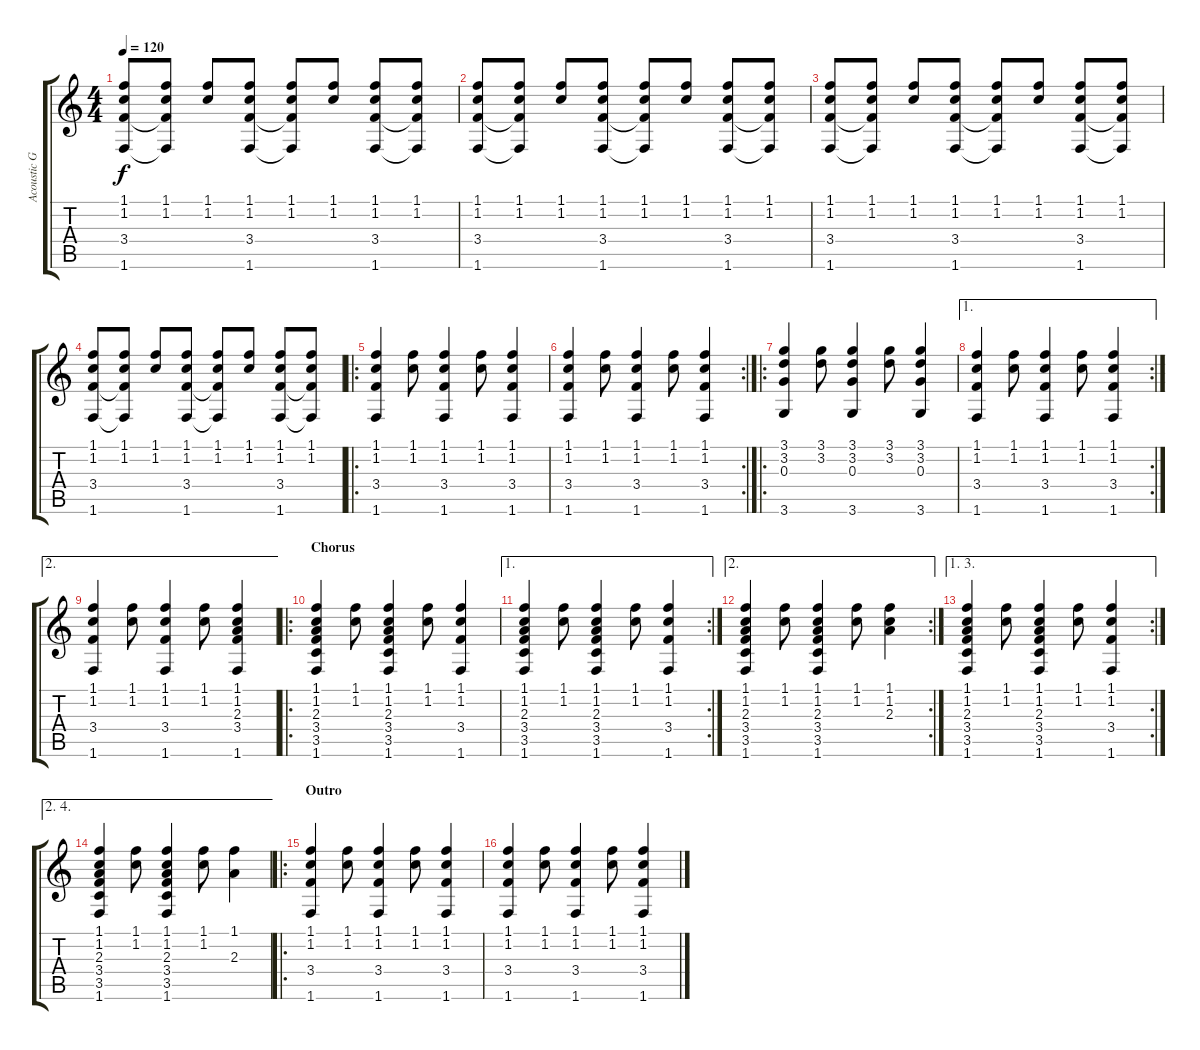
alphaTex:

\track ("Acoustic Guitar (steel)" "Acoustic G") {instrument acousticguitarsteel}
\staff {score tabs}
\tuning (E4 B3 G3 D3 A2 E2) {hide}
\ts (4 4)
\tempo 120
\clef g2
\ks c
(1.1 1.2 3.4 1.6).8{dy f} (1.1 1.2 3.4{t} 1.6{t}).8 (1.1 1.2).8 (1.1 1.2 3.4 1.6).8 (1.1 1.2 3.4{t} 1.6{t}).8 (1.1 1.2).8 (1.1 1.2 3.4 1.6).8 (1.1 1.2 3.4{t} 1.6{t}).8 |
(1.1 1.2 3.4 1.6).8 (1.1 1.2 3.4{t} 1.6{t}).8 (1.1 1.2).8 (1.1 1.2 3.4 1.6).8 (1.1 1.2 3.4{t} 1.6{t}).8 (1.1 1.2).8 (1.1 1.2 3.4 1.6).8 (1.1 1.2 3.4{t} 1.6{t}).8 |
(1.1 1.2 3.4 1.6).8 (1.1 1.2 3.4{t} 1.6{t}).8 (1.1 1.2).8 (1.1 1.2 3.4 1.6).8 (1.1 1.2 3.4{t} 1.6{t}).8 (1.1 1.2).8 (1.1 1.2 3.4 1.6).8 (1.1 1.2 3.4{t} 1.6{t}).8 |
(1.1 1.2 3.4 1.6).8 (1.1 1.2 3.4{t} 1.6{t}).8 (1.1 1.2).8 (1.1 1.2 3.4 1.6).8 (1.1 1.2 3.4{t} 1.6{t}).8 (1.1 1.2).8 (1.1 1.2 3.4 1.6).8 (1.1 1.2 3.4{t} 1.6{t}).8 |
\ro
(1.1 1.2 3.4 1.6).4 (1.1 1.2).8 (1.1 1.2 3.4 1.6).4 (1.1 1.2).8 (1.1 1.2 3.4 1.6).4 |
\rc 2
(1.1 1.2 3.4 1.6).4 (1.1 1.2).8 (1.1 1.2 3.4 1.6).4 (1.1 1.2).8 (1.1 1.2 3.4 1.6).4 |
\ro
(3.1 3.2 0.3 3.6).4 (3.1 3.2).8 (3.1 3.2 0.3 3.6).4 (3.1 3.2).8 (3.1 3.2 0.3 3.6).4 |
\ae 1
\rc 2
(1.1 1.2 3.4 1.6).4 (1.1 1.2).8 (1.1 1.2 3.4 1.6).4 (1.1 1.2).8 (1.1 1.2 3.4 1.6).4 |
\ae 2
(1.1 1.2 3.4 1.6).4 (1.1 1.2).8 (1.1 1.2 3.4 1.6).4 (1.1 1.2).8 (1.1 1.2 2.3 3.4 1.6).4 |
\ro
\section ("" "Chorus")
(1.1 1.2 2.3 3.4 3.5 1.6).4 (1.1 1.2).8 (1.1 1.2 2.3 3.4 3.5 1.6).4 (1.1 1.2).8 (1.1 1.2 3.4 1.6).4 |
\ae 1
\rc 2
(1.1 1.2 2.3 3.4 3.5 1.6).4 (1.1 1.2).8 (1.1 1.2 2.3 3.4 3.5 1.6).4 (1.1 1.2).8 (1.1 1.2 3.4 1.6).4 |
\ae 2
\rc 2
(1.1 1.2 2.3 3.4 3.5 1.6).4 (1.1 1.2).8 (1.1 1.2 2.3 3.4 3.5 1.6).4 (1.1 1.2).8 (1.1 1.2 2.3).4 |
\ae (1 3)
\rc 2
(1.1 1.2 2.3 3.4 3.5 1.6).4 (1.1 1.2).8 (1.1 1.2 2.3 3.4 3.5 1.6).4 (1.1 1.2).8 (1.1 1.2 3.4 1.6).4 |
\ae (2 4)
(1.1 1.2 2.3 3.4 3.5 1.6).4 (1.1 1.2).8 (1.1 1.2 2.3 3.4 3.5 1.6).4 (1.1 1.2).8 (1.1 2.3).4 |
\ro
\section ("" "Outro")
(1.1 1.2 3.4 1.6).4 (1.1 1.2).8 (1.1 1.2 3.4 1.6).4 (1.1 1.2).8 (1.1 1.2 3.4 1.6).4 |
(1.1 1.2 3.4 1.6).4 (1.1 1.2).8 (1.1 1.2 3.4 1.6).4 (1.1 1.2).8 (1.1 1.2 3.4 1.6).4
